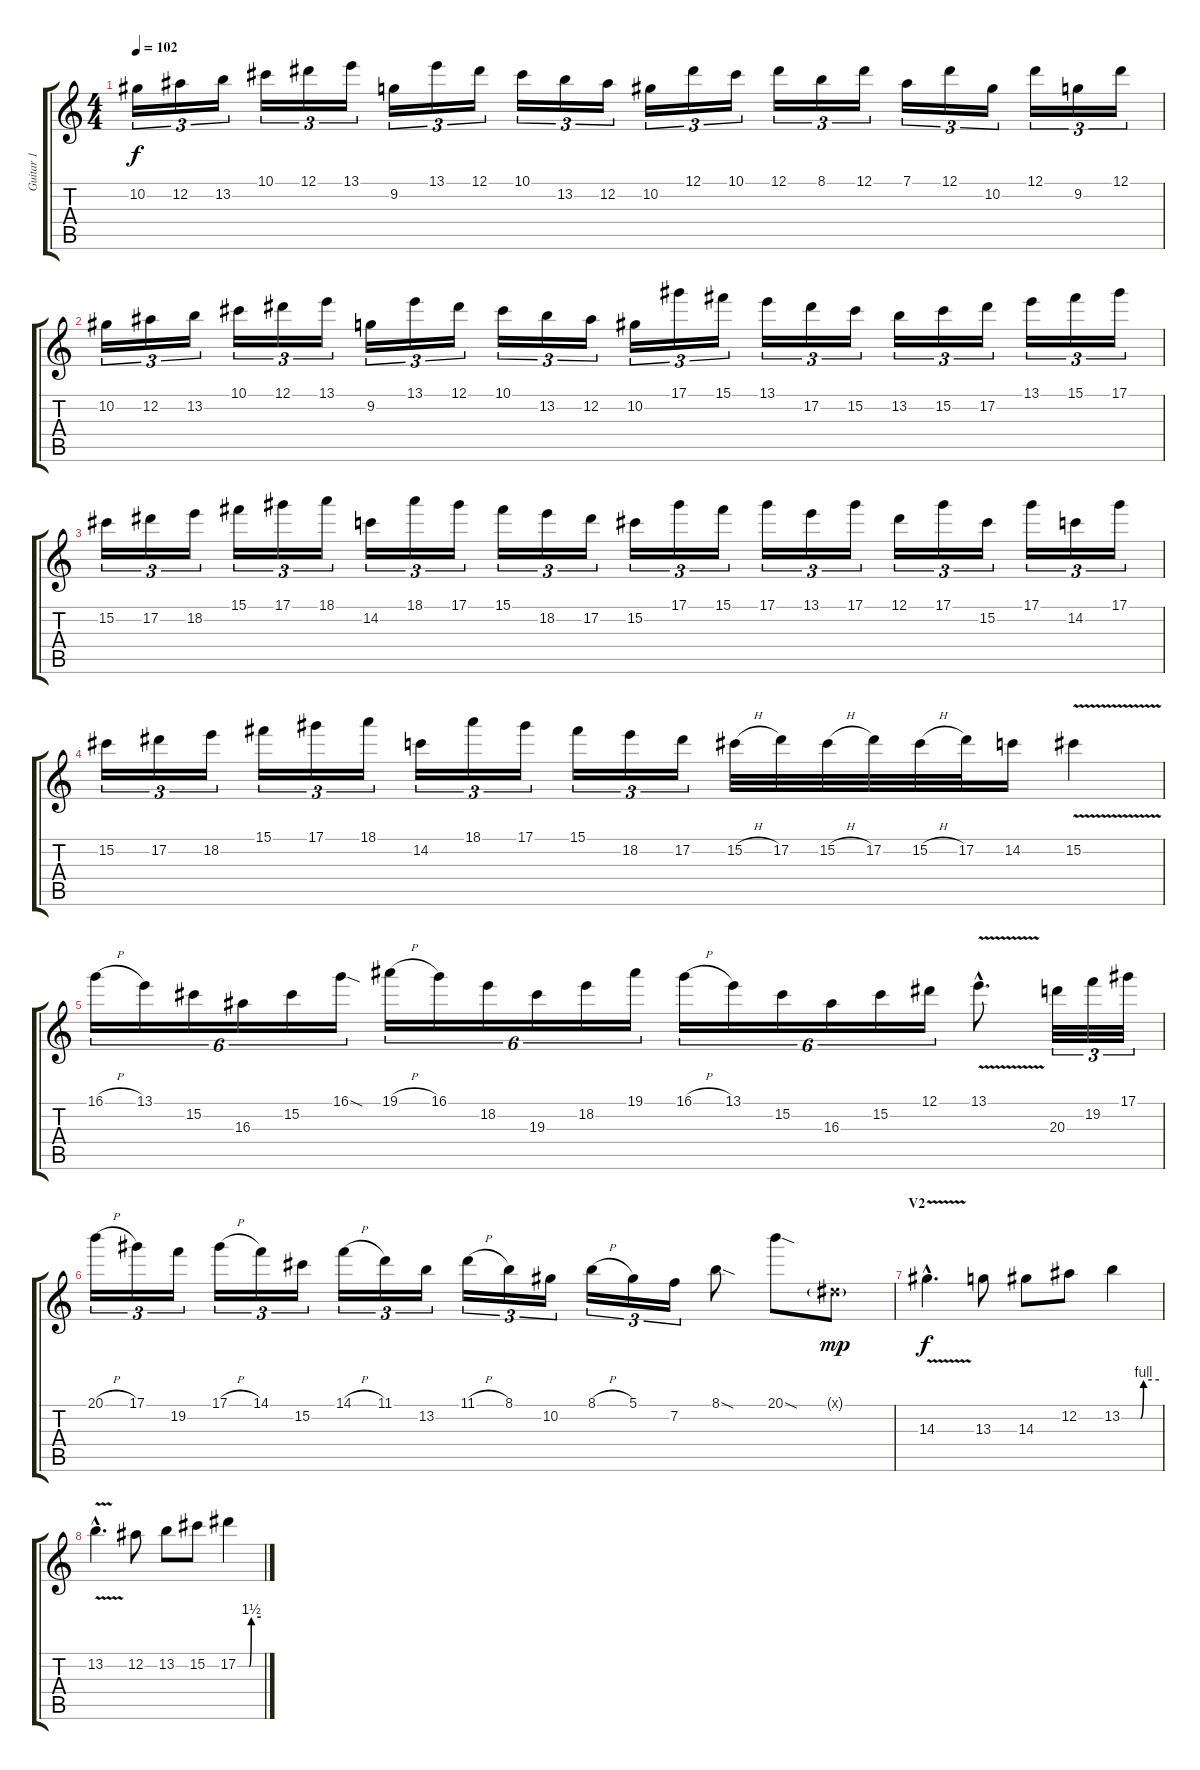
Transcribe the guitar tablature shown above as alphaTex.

\track ("Guitar 1" "Guitar 1") {instrument overdrivenguitar}
\staff {score tabs}
\tuning (Eb4 Bb3 Gb3 Db3 Ab2 Eb2) {hide}
\ts (4 4)
\tempo 102
\clef g2
\ks c
10.2.16{tu (3 2) dy f volume 14 balance 2} 12.2.16{tu (3 2)} 13.2.16{tu (3 2)} 10.1.16{tu (3 2)} 12.1.16{tu (3 2)} 13.1.16{tu (3 2)} 9.2.16{tu (3 2)} 13.1.16{tu (3 2)} 12.1.16{tu (3 2)} 10.1.16{tu (3 2)} 13.2.16{tu (3 2)} 12.2.16{tu (3 2)} 10.2.16{tu (3 2)} 12.1.16{tu (3 2)} 10.1.16{tu (3 2)} 12.1.16{tu (3 2)} 8.1.16{tu (3 2)} 12.1.16{tu (3 2)} 7.1.16{tu (3 2)} 12.1.16{tu (3 2)} 10.2.16{tu (3 2)} 12.1.16{tu (3 2)} 9.2.16{tu (3 2)} 12.1.16{tu (3 2)} |
10.2.16{tu (3 2)} 12.2.16{tu (3 2)} 13.2.16{tu (3 2)} 10.1.16{tu (3 2)} 12.1.16{tu (3 2)} 13.1.16{tu (3 2)} 9.2.16{tu (3 2)} 13.1.16{tu (3 2)} 12.1.16{tu (3 2)} 10.1.16{tu (3 2)} 13.2.16{tu (3 2)} 12.2.16{tu (3 2)} 10.2.16{tu (3 2)} 17.1.16{tu (3 2)} 15.1.16{tu (3 2)} 13.1.16{tu (3 2)} 17.2.16{tu (3 2)} 15.2.16{tu (3 2)} 13.2.16{tu (3 2)} 15.2.16{tu (3 2)} 17.2.16{tu (3 2)} 13.1.16{tu (3 2)} 15.1.16{tu (3 2)} 17.1.16{tu (3 2)} |
15.2.16{tu (3 2)} 17.2.16{tu (3 2)} 18.2.16{tu (3 2)} 15.1.16{tu (3 2)} 17.1.16{tu (3 2)} 18.1.16{tu (3 2)} 14.2.16{tu (3 2)} 18.1.16{tu (3 2)} 17.1.16{tu (3 2)} 15.1.16{tu (3 2)} 18.2.16{tu (3 2)} 17.2.16{tu (3 2)} 15.2.16{tu (3 2)} 17.1.16{tu (3 2)} 15.1.16{tu (3 2)} 17.1.16{tu (3 2)} 13.1.16{tu (3 2)} 17.1.16{tu (3 2)} 12.1.16{tu (3 2)} 17.1.16{tu (3 2)} 15.2.16{tu (3 2)} 17.1.16{tu (3 2)} 14.2.16{tu (3 2)} 17.1.16{tu (3 2)} |
15.2.16{tu (3 2)} 17.2.16{tu (3 2)} 18.2.16{tu (3 2)} 15.1.16{tu (3 2)} 17.1.16{tu (3 2)} 18.1.16{tu (3 2)} 14.2.16{tu (3 2)} 18.1.16{tu (3 2)} 17.1.16{tu (3 2)} 15.1.16{tu (3 2)} 18.2.16{tu (3 2)} 17.2.16{tu (3 2)} 15.2{h}.32 17.2.32 15.2{h}.32 17.2.32 15.2{h}.32 17.2.32 14.2.16 15.2{v}.4 |
16.1{h}.16{tu (6 4) volume 16 balance 8} 13.1.16{tu (6 4)} 15.2.16{tu (6 4)} 16.3.16{tu (6 4)} 15.2.16{tu (6 4)} 16.1{sod}.16{tu (6 4)} 19.1{h}.16{tu (6 4)} 16.1.16{tu (6 4)} 18.2.16{tu (6 4)} 19.3.16{tu (6 4)} 18.2.16{tu (6 4)} 19.1.16{tu (6 4)} 16.1{h}.16{tu (6 4)} 13.1.16{tu (6 4)} 15.2.16{tu (6 4)} 16.3.16{tu (6 4)} 15.2.16{tu (6 4)} 12.1.16{tu (6 4)} 13.1{v hac}.8{d} 20.3.32{tu (3 2)} 19.2.32{tu (3 2)} 17.1.32{tu (3 2)} |
20.1{h}.16{tu (3 2) volume 16 balance 8} 17.1.16{tu (3 2)} 19.2.16{tu (3 2)} 17.1{h}.16{tu (3 2)} 14.1.16{tu (3 2)} 15.2.16{tu (3 2)} 14.1{h}.16{tu (3 2)} 11.1.16{tu (3 2)} 13.2.16{tu (3 2)} 11.1{h}.16{tu (3 2)} 8.1.16{tu (3 2)} 10.2.16{tu (3 2)} 8.1{h}.16{tu (3 2)} 5.1.16{tu (3 2)} 7.2.16{tu (3 2)} 8.1{sod}.8 20.1{sod}.8 0.1{g x}.8{dy mp} |
\section ("" "V2")
14.3{v hac}.4{d dy f volume 14 balance 2} 13.3.8 14.3.8 12.2.8 13.2{be (custom 0 0 30 0 35 4 60 4)}.4 |
13.2{v hac}.4{d} 12.2.8 13.2.8 15.2.8 17.2{be (custom 0 0 30 0 35 6 60 6)}.4
